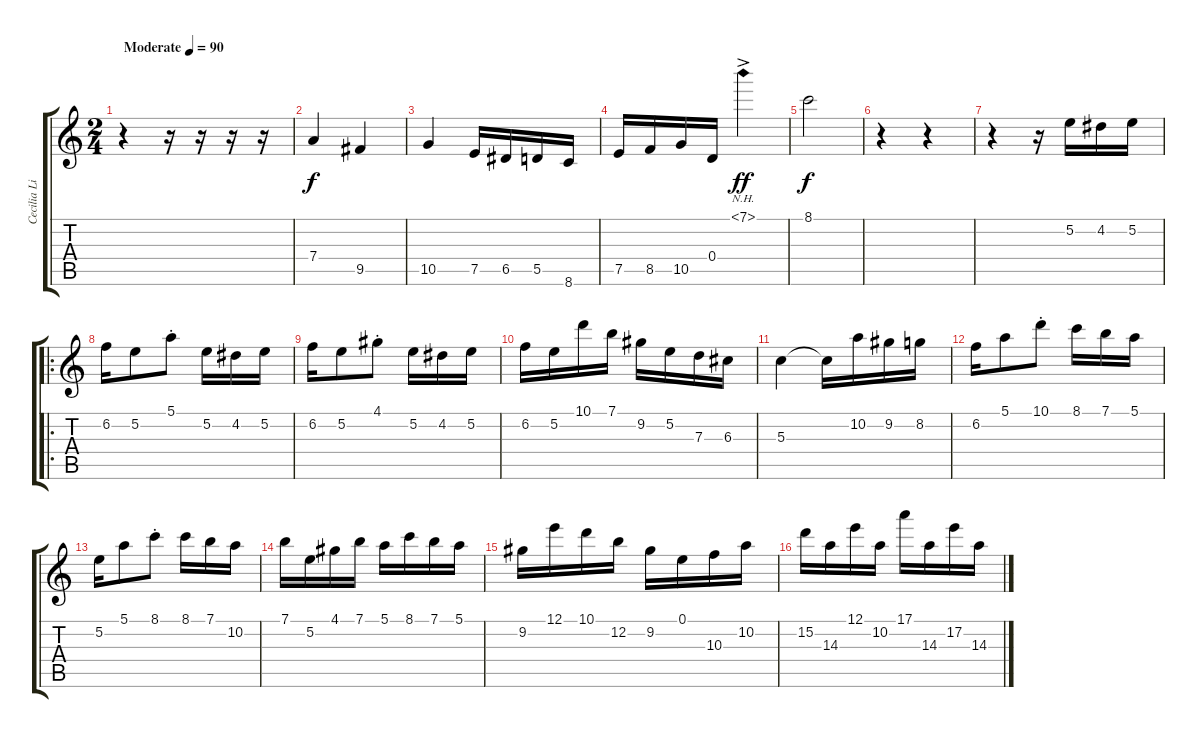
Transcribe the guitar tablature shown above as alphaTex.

\track ("Cecilia Lima" "Cecilia Li") {instrument acousticguitarnylon}
\staff {score tabs}
\tuning (E4 B3 G3 D3 A2 E2) {hide}
\ts (2 4)
\tempo (90 "Moderate")
\clef g2
\ks c
r.4{dy f instrument acousticguitarnylon} r.16 r.16 r.16 r.16 |
7.4.4 9.5.4 |
10.5.4 7.5.16 6.5.16 5.5.16 8.6.16 |
7.5.16 8.5.16 10.5.16 0.4.16 7.1{nh ac}.4{dy ff} |
8.1.2{dy f} |
r.4 r.4 |
r.4 r.16 5.2.16 4.2.16 5.2.16 |
\ro
6.2.16 5.2.8 5.1{st}.8 5.2.16 4.2.16 5.2.16 |
6.2.16 5.2.8 4.1{st}.8 5.2.16 4.2.16 5.2.16 |
6.2.16 5.2.16 10.1.16 7.1.16 9.2.16 5.2.16 7.3.16 6.3.16 |
5.3.4 5.3{t}.16 10.2.16 9.2.16 8.2.16 |
6.2.16 5.1.8 10.1{st}.8 8.1.16 7.1.16 5.1.16 |
5.2.16 5.1.8 8.1{st}.8 8.1.16 7.1.16 10.2.16 |
7.1.16 5.2.16 4.1.16 7.1.16 5.1.16 8.1.16 7.1.16 5.1.16 |
9.2.16 12.1.16 10.1.16 12.2.16 9.2.16 0.1.16 10.3.16 10.2.16 |
15.2.16 14.3.16 12.1.16 10.2.16 17.1.16 14.3.16 17.2.16 14.3.16
